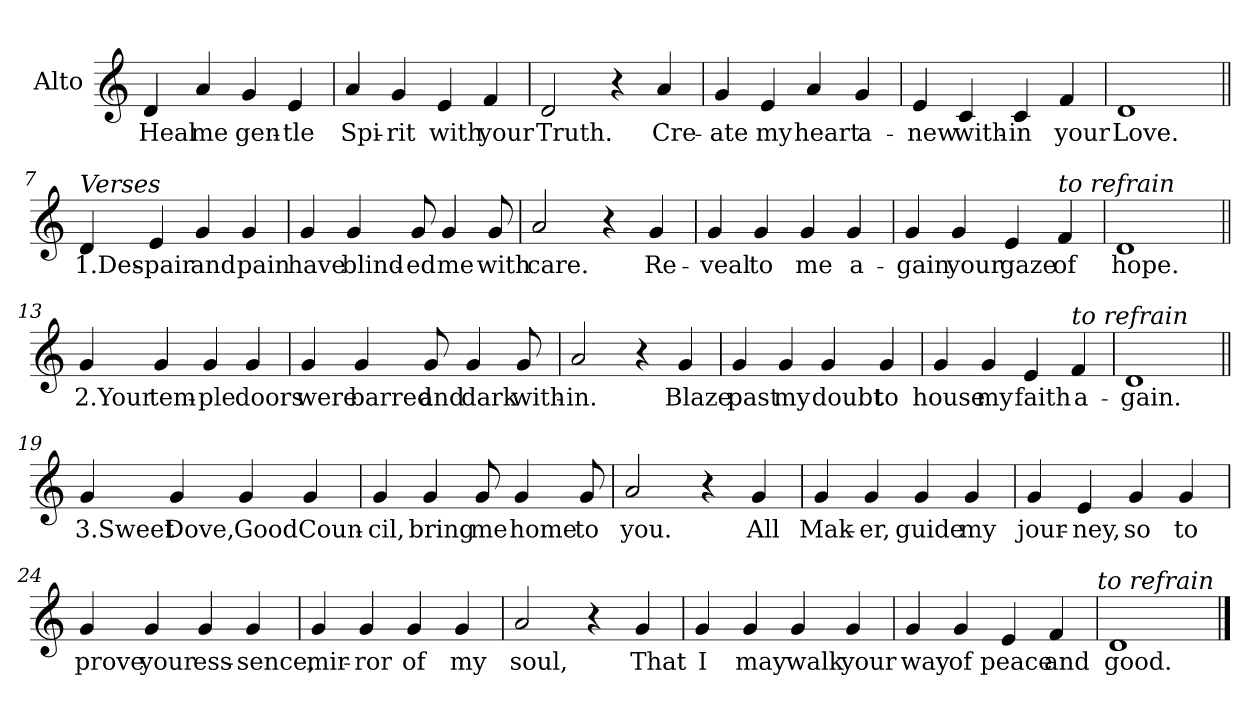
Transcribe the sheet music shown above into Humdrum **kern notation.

**kern	**text
*part1	*part1
*staff1	*staff1
*I"Alto	*
*I'A	*
*clefG2	*
*k[]	*
*a:	*
=1	=1
!	!LO:LY:b
4d	Heal
!	!LO:LY:b
4a	me
!	!LO:LY:b
4g	gen-
!	!LO:LY:b
4e	-tle
=2	=2
!	!LO:LY:b
4a	Spi-
!	!LO:LY:b
4g	-rit
!	!LO:LY:b
4e	with
!	!LO:LY:b
4f	your
=3	=3
!	!LO:LY:b
2d	Truth.
4r	.
!	!LO:LY:b
4a	Cre-
=4	=4
!	!LO:LY:b
4g	-ate
!	!LO:LY:b
4e	my
!	!LO:LY:b
4a	heart
!	!LO:LY:b
4g	a-
=5	=5
!	!LO:LY:b
4e	-new
!	!LO:LY:b
4c	with-
!	!LO:LY:b
4c	-in
!	!LO:LY:b
4f	your
=6	=6
!	!LO:LY:b
1d	Love.
!!LO:LB:g=z
=7||	=7||
!LO:TX:a:i:t=Verses	!
!	!LO:LY:b
4d	1.Des-
!	!LO:LY:b
4e	-pair
!	!LO:LY:b
4g	and
!	!LO:LY:b
4g	pain
=8	=8
!	!LO:LY:b
4g	have
!	!LO:LY:b
4g	blind-
!	!LO:LY:b
8g	-ed
!	!LO:LY:b
4g	me
!	!LO:LY:b
8g	with
=9	=9
!	!LO:LY:b
2a	care.
4r	.
!	!LO:LY:b
4g	Re-
=10	=10
!	!LO:LY:b
4g	-veal
!	!LO:LY:b
4g	to
!	!LO:LY:b
4g	me
!	!LO:LY:b
4g	a-
=11	=11
!	!LO:LY:b
4g	-gain
!	!LO:LY:b
4g	your
!	!LO:LY:b
4e	gaze
!LO:TX:a:i:t=to refrain	!
!	!LO:LY:b
4f	of
=12	=12
!	!LO:LY:b
1d	hope.
!!LO:LB:g=z
=13||	=13||
!	!LO:LY:b
4g	2.Your
!	!LO:LY:b
4g	tem-
!	!LO:LY:b
4g	-ple
!	!LO:LY:b
4g	doors
=14	=14
!	!LO:LY:b
4g	were
!	!LO:LY:b
4g	barred
!	!LO:LY:b
8g	and
!	!LO:LY:b
4g	dark
!	!LO:LY:b
8g	with-
=15	=15
!	!LO:LY:b
2a	-in.
4r	.
!	!LO:LY:b
4g	Blaze
=16	=16
!	!LO:LY:b
4g	past
!	!LO:LY:b
4g	my
!	!LO:LY:b
4g	doubt
!	!LO:LY:b
4g	to
=17	=17
!	!LO:LY:b
4g	house
!	!LO:LY:b
4g	my
!	!LO:LY:b
4e	faith
!LO:TX:a:i:t=to refrain	!
!	!LO:LY:b
4f	a-
=18	=18
!	!LO:LY:b
1d	-gain.
!!LO:LB:g=z
=19||	=19||
!	!LO:LY:b
4g	3.Sweet
!	!LO:LY:b
4g	Dove,
!	!LO:LY:b
4g	Good
!	!LO:LY:b
4g	Coun-
=20	=20
!	!LO:LY:b
4g	-cil,
!	!LO:LY:b
4g	bring
!	!LO:LY:b
8g	me
!	!LO:LY:b
4g	home
!	!LO:LY:b
8g	to
=21	=21
!	!LO:LY:b
2a	you.
4r	.
!	!LO:LY:b
4g	All
=22	=22
!	!LO:LY:b
4g	Mak-
!	!LO:LY:b
4g	-er,
!	!LO:LY:b
4g	guide
!	!LO:LY:b
4g	my
=23	=23
!	!LO:LY:b
4g	jour-
!	!LO:LY:b
4e	-ney,
!	!LO:LY:b
4g	so
!	!LO:LY:b
4g	to
!!LO:LB:g=z
=24	=24
!	!LO:LY:b
4g	prove
!	!LO:LY:b
4g	your
!	!LO:LY:b
4g	ess-
!	!LO:LY:b
4g	-sence,
=25	=25
!	!LO:LY:b
4g	mir-
!	!LO:LY:b
4g	-ror
!	!LO:LY:b
4g	of
!	!LO:LY:b
4g	my
=26	=26
!	!LO:LY:b
2a	soul,
4r	.
!	!LO:LY:b
4g	That
=27	=27
!	!LO:LY:b
4g	I
!	!LO:LY:b
4g	may
!	!LO:LY:b
4g	walk
!	!LO:LY:b
4g	your
=28	=28
!	!LO:LY:b
4g	way
!	!LO:LY:b
4g	of
!	!LO:LY:b
4e	peace
!	!LO:LY:b
4f	and
!LO:TX:a:i:t=to refrain	!
=29	=29
!	!LO:LY:b
1d	good.
==	==
*-	*-
